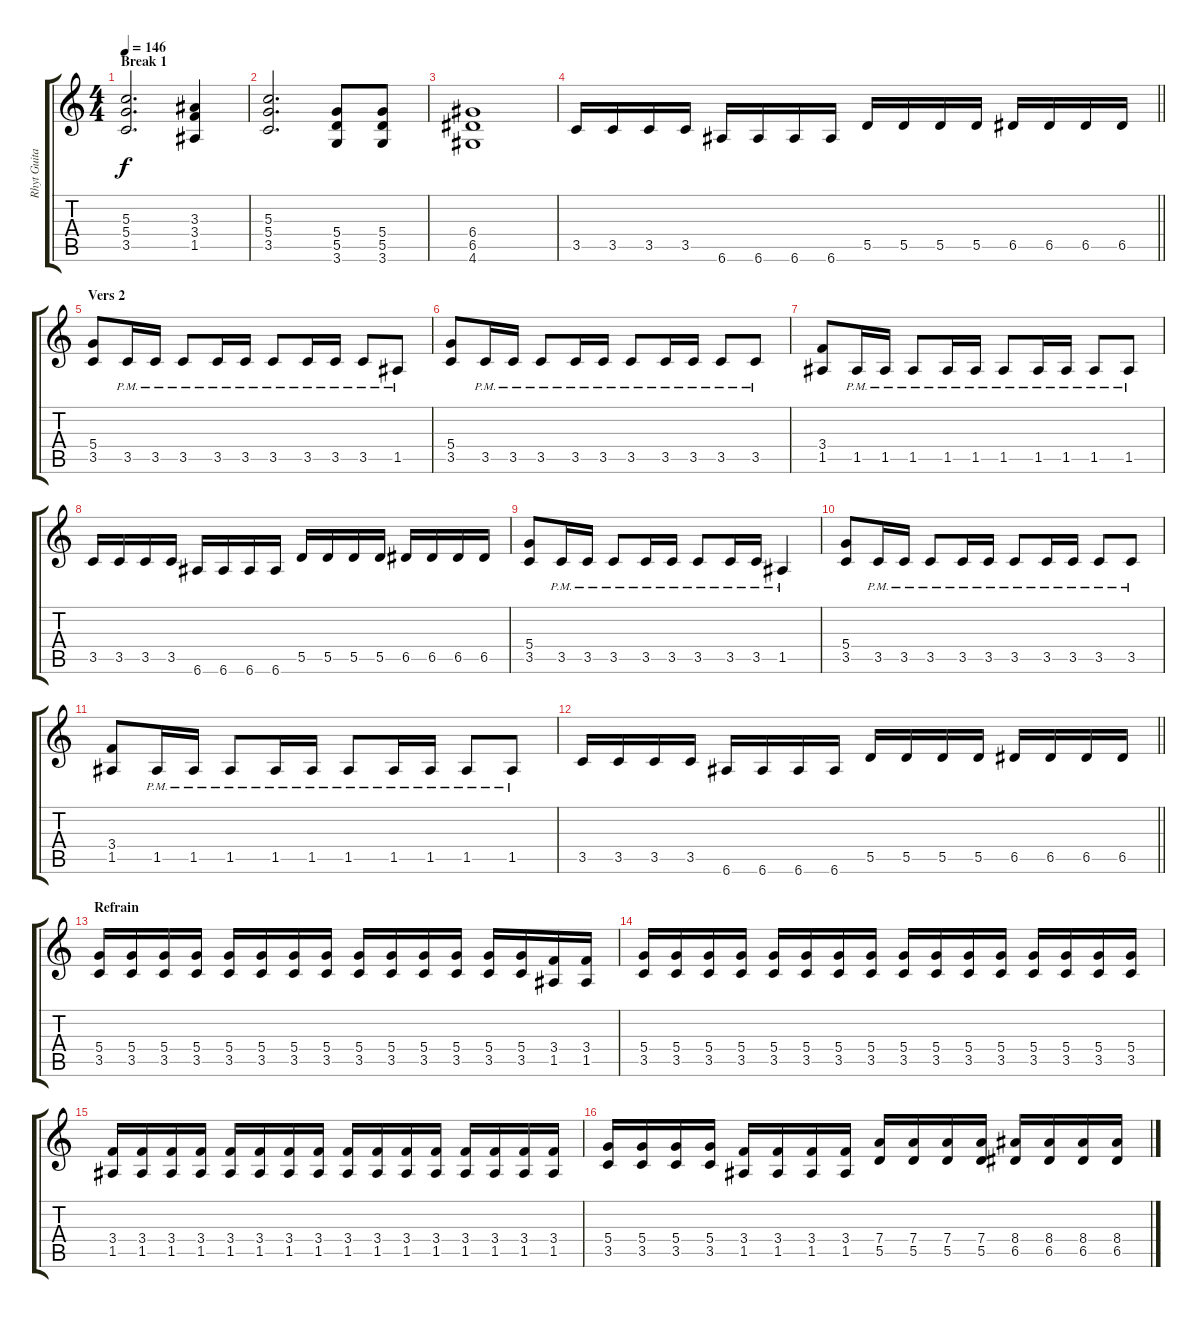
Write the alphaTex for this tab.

\track ("Rhyt Guitar" "Rhyt Guita") {instrument distortionguitar}
\staff {score tabs}
\tuning (E4 B3 G3 D3 A2 E2) {hide}
\ts (4 4)
\section ("" "Break 1")
\tempo 146
\clef g2
\ks c
(5.3 5.4 3.5).2{d dy f} (3.3 3.4 1.5).4 |
(5.3 5.4 3.5).2{d} (5.4 5.5 3.6).8 (5.4 5.5 3.6).8 |
(6.4 6.5 4.6).1 |
\barLineRight lightlight
3.5.16 3.5.16 3.5.16 3.5.16 6.6.16 6.6.16 6.6.16 6.6.16 5.5.16 5.5.16 5.5.16 5.5.16 6.5.16 6.5.16 6.5.16 6.5.16 |
\section ("" "Vers 2")
(5.4 3.5).8 3.5{pm}.16 3.5{pm}.16 3.5{pm}.8 3.5{pm}.16 3.5{pm}.16 3.5{pm}.8 3.5{pm}.16 3.5{pm}.16 3.5{pm}.8 1.5{pm}.8 |
(5.4 3.5).8 3.5{pm}.16 3.5{pm}.16 3.5{pm}.8 3.5{pm}.16 3.5{pm}.16 3.5{pm}.8 3.5{pm}.16 3.5{pm}.16 3.5{pm}.8 3.5{pm}.8 |
(3.4 1.5).8 1.5{pm}.16 1.5{pm}.16 1.5{pm}.8 1.5{pm}.16 1.5{pm}.16 1.5{pm}.8 1.5{pm}.16 1.5{pm}.16 1.5{pm}.8 1.5{pm}.8 |
3.5.16 3.5.16 3.5.16 3.5.16 6.6.16 6.6.16 6.6.16 6.6.16 5.5.16 5.5.16 5.5.16 5.5.16 6.5.16 6.5.16 6.5.16 6.5.16 |
(5.4 3.5).8 3.5{pm}.16 3.5{pm}.16 3.5{pm}.8 3.5{pm}.16 3.5{pm}.16 3.5{pm}.8 3.5{pm}.16 3.5{pm}.16 1.5{pm}.4 |
(5.4 3.5).8 3.5{pm}.16 3.5{pm}.16 3.5{pm}.8 3.5{pm}.16 3.5{pm}.16 3.5{pm}.8 3.5{pm}.16 3.5{pm}.16 3.5{pm}.8 3.5{pm}.8 |
(3.4 1.5).8 1.5{pm}.16 1.5{pm}.16 1.5{pm}.8 1.5{pm}.16 1.5{pm}.16 1.5{pm}.8 1.5{pm}.16 1.5{pm}.16 1.5{pm}.8 1.5{pm}.8 |
\barLineRight lightlight
3.5.16 3.5.16 3.5.16 3.5.16 6.6.16 6.6.16 6.6.16 6.6.16 5.5.16 5.5.16 5.5.16 5.5.16 6.5.16 6.5.16 6.5.16 6.5.16 |
\section ("" "Refrain")
(5.4 3.5).16 (5.4 3.5).16 (5.4 3.5).16 (5.4 3.5).16 (5.4 3.5).16 (5.4 3.5).16 (5.4 3.5).16 (5.4 3.5).16 (5.4 3.5).16 (5.4 3.5).16 (5.4 3.5).16 (5.4 3.5).16 (5.4 3.5).16 (5.4 3.5).16 (3.4 1.5).16 (3.4 1.5).16 |
(5.4 3.5).16 (5.4 3.5).16 (5.4 3.5).16 (5.4 3.5).16 (5.4 3.5).16 (5.4 3.5).16 (5.4 3.5).16 (5.4 3.5).16 (5.4 3.5).16 (5.4 3.5).16 (5.4 3.5).16 (5.4 3.5).16 (5.4 3.5).16 (5.4 3.5).16 (5.4 3.5).16 (5.4 3.5).16 |
(3.4 1.5).16 (3.4 1.5).16 (3.4 1.5).16 (3.4 1.5).16 (3.4 1.5).16 (3.4 1.5).16 (3.4 1.5).16 (3.4 1.5).16 (3.4 1.5).16 (3.4 1.5).16 (3.4 1.5).16 (3.4 1.5).16 (3.4 1.5).16 (3.4 1.5).16 (3.4 1.5).16 (3.4 1.5).16 |
(5.4 3.5).16 (5.4 3.5).16 (5.4 3.5).16 (5.4 3.5).16 (3.4 1.5).16 (3.4 1.5).16 (3.4 1.5).16 (3.4 1.5).16 (7.4 5.5).16 (7.4 5.5).16 (7.4 5.5).16 (7.4 5.5).16 (8.4 6.5).16 (8.4 6.5).16 (8.4 6.5).16 (8.4 6.5).16
